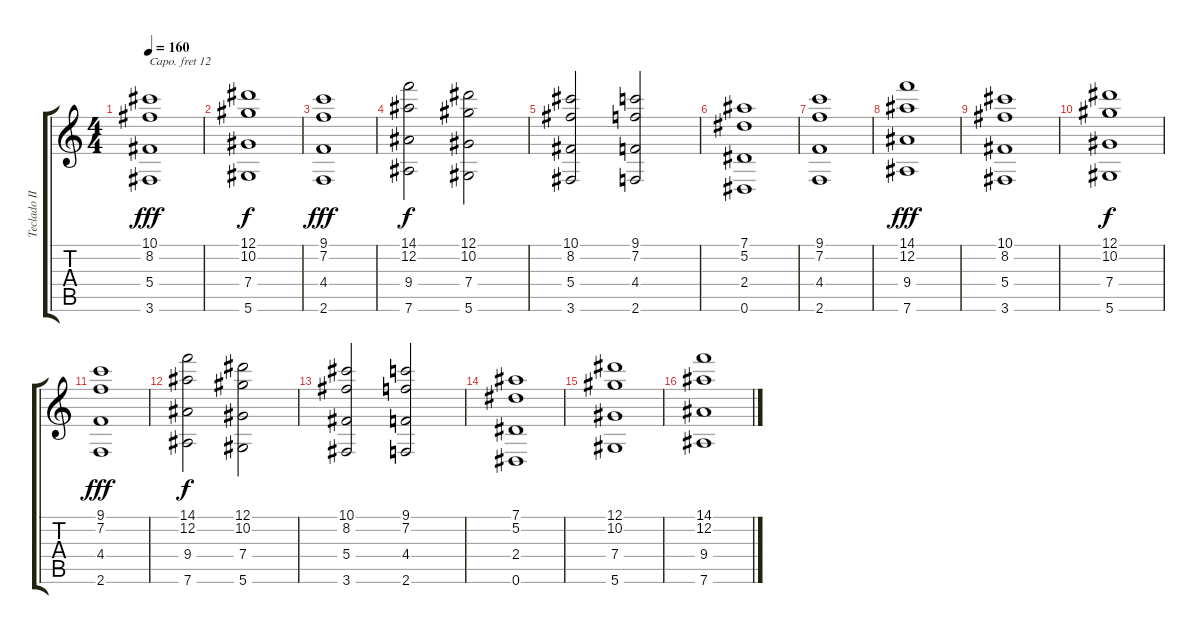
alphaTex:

\track ("Teclado II" "Teclado II") {instrument stringensemble1}
\staff {score tabs}
\capo 12
\tuning (Eb4 Bb3 Gb3 Db3 Ab2 Eb2) {hide}
\ts (4 4)
\tempo 160
\clef g2
\ks c
(10.1 8.2 5.4 3.6).1{dy fff} |
(12.1 10.2 7.4 5.6).1{dy f} |
(9.1 7.2 4.4 2.6).1{dy fff} |
(14.1 12.2 9.4 7.6).2{dy f} (12.1 10.2 7.4 5.6).2 |
(10.1 8.2 5.4 3.6).2 (9.1 7.2 4.4 2.6).2 |
(7.1 5.2 2.4 0.6).1 |
(9.1 7.2 4.4 2.6).1 |
(14.1 12.2 9.4 7.6).1{dy fff volume 11 instrument stringensemble1} |
(10.1 8.2 5.4 3.6).1 |
(12.1 10.2 7.4 5.6).1{dy f} |
(9.1 7.2 4.4 2.6).1{dy fff} |
(14.1 12.2 9.4 7.6).2{dy f} (12.1 10.2 7.4 5.6).2 |
(10.1 8.2 5.4 3.6).2 (9.1 7.2 4.4 2.6).2 |
(7.1 5.2 2.4 0.6).1 |
(12.1 10.2 7.4 5.6).1 |
(14.1 12.2 9.4 7.6).1
